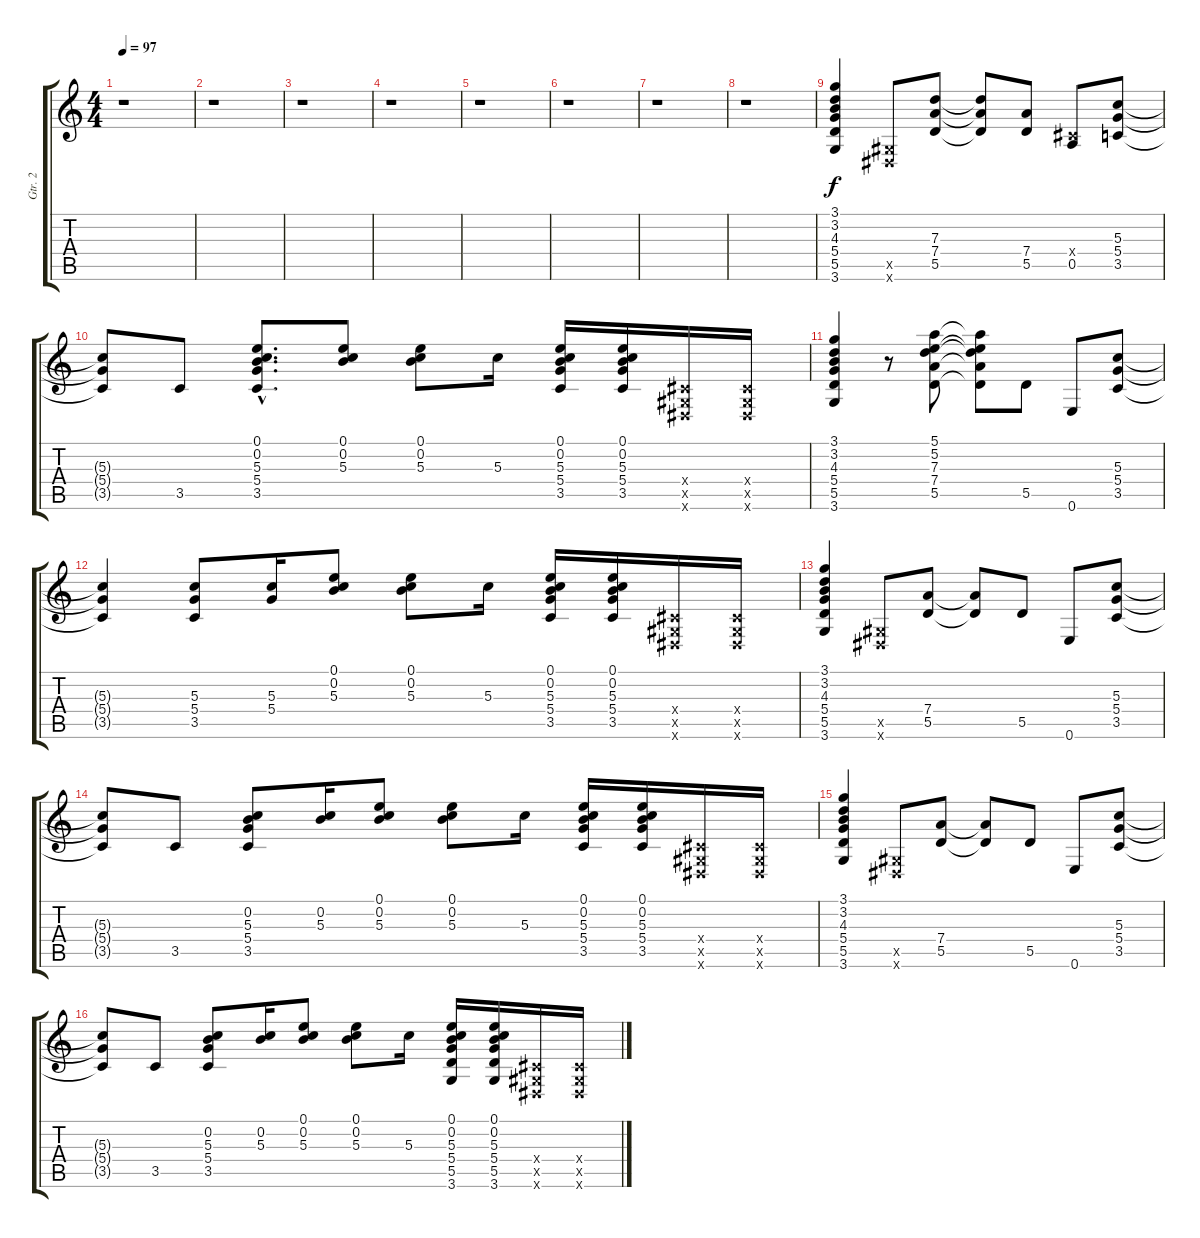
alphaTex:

\track ("Gtr. 2" "Gtr. 2") {instrument electricguitarclean}
\staff {score tabs}
\tuning (E4 B3 G3 D3 A2 E2) {hide}
\ts (4 4)
\tempo 97
\clef g2
\ks c
r.1{dy f instrument electricguitarclean} |
r.1 |
r.1 |
r.1 |
r.1 |
r.1 |
r.1 |
r.1 |
(3.1 3.2 4.3 5.4 5.5 3.6).4 (-1.5{x} -1.6{x}).8 (7.3 7.4 5.5).8 (7.3{t} 7.4{t} 5.5{t}).8 (7.4 5.5).8 (-1.4{x} 0.5).8 (5.3 5.4 3.5).8 |
(5.3{t} 5.4{t} 3.5{t}).8 3.5.8 (0.1{hac} 0.2{hac} 5.3{hac} 5.4{hac} 3.5{hac}).8{d} (0.1 0.2 5.3).8 (0.1 0.2 5.3).8 5.3.16 (0.1 0.2 5.3 5.4 3.5).16 (0.1 0.2 5.3 5.4 3.5).16 (-1.4{x} -1.5{x} -1.6{x}).16 (-1.4{x} -1.5{x} -1.6{x}).16 |
(3.1 3.2 4.3 5.4 5.5 3.6).4 r.8 (5.1 5.2 7.3 7.4 5.5).8 (5.1{t} 5.2{t} 7.3{t} 7.4{t} 5.5{t}).8 5.5.8 0.6.8 (5.3 5.4 3.5).8 |
(5.3{t} 5.4{t} 3.5{t}).4 (5.3 5.4 3.5).8 (5.3 5.4).16 (0.1 0.2 5.3).8 (0.1 0.2 5.3).8 5.3.16 (0.1 0.2 5.3 5.4 3.5).16 (0.1 0.2 5.3 5.4 3.5).16 (-1.4{x} -1.5{x} -1.6{x}).16 (-1.4{x} -1.5{x} -1.6{x}).16 |
(3.1 3.2 4.3 5.4 5.5 3.6).4 (-1.5{x} -1.6{x}).8 (7.4 5.5).8 (7.4{t} 5.5{t}).8 5.5.8 0.6.8 (5.3 5.4 3.5).8 |
(5.3{t} 5.4{t} 3.5{t}).8 3.5.8 (0.2 5.3 5.4 3.5).8 (0.2 5.3).16 (0.1 0.2 5.3).8 (0.1 0.2 5.3).8 5.3.16 (0.1 0.2 5.3 5.4 3.5).16 (0.1 0.2 5.3 5.4 3.5).16 (-1.4{x} -1.5{x} -1.6{x}).16 (-1.4{x} -1.5{x} -1.6{x}).16 |
(3.1 3.2 4.3 5.4 5.5 3.6).4 (-1.5{x} -1.6{x}).8 (7.4 5.5).8 (7.4{t} 5.5{t}).8 5.5.8 0.6.8 (5.3 5.4 3.5).8 |
(5.3{t} 5.4{t} 3.5{t}).8 3.5.8 (0.2 5.3 5.4 3.5).8 (0.2 5.3).16 (0.1 0.2 5.3).8 (0.1 0.2 5.3).8 5.3.16 (0.1 0.2 5.3 5.4 5.5 3.6).16 (0.1 0.2 5.3 5.4 5.5 3.6).16 (-1.4{x} -1.5{x} -1.6{x}).16 (-1.4{x} -1.5{x} -1.6{x}).16
